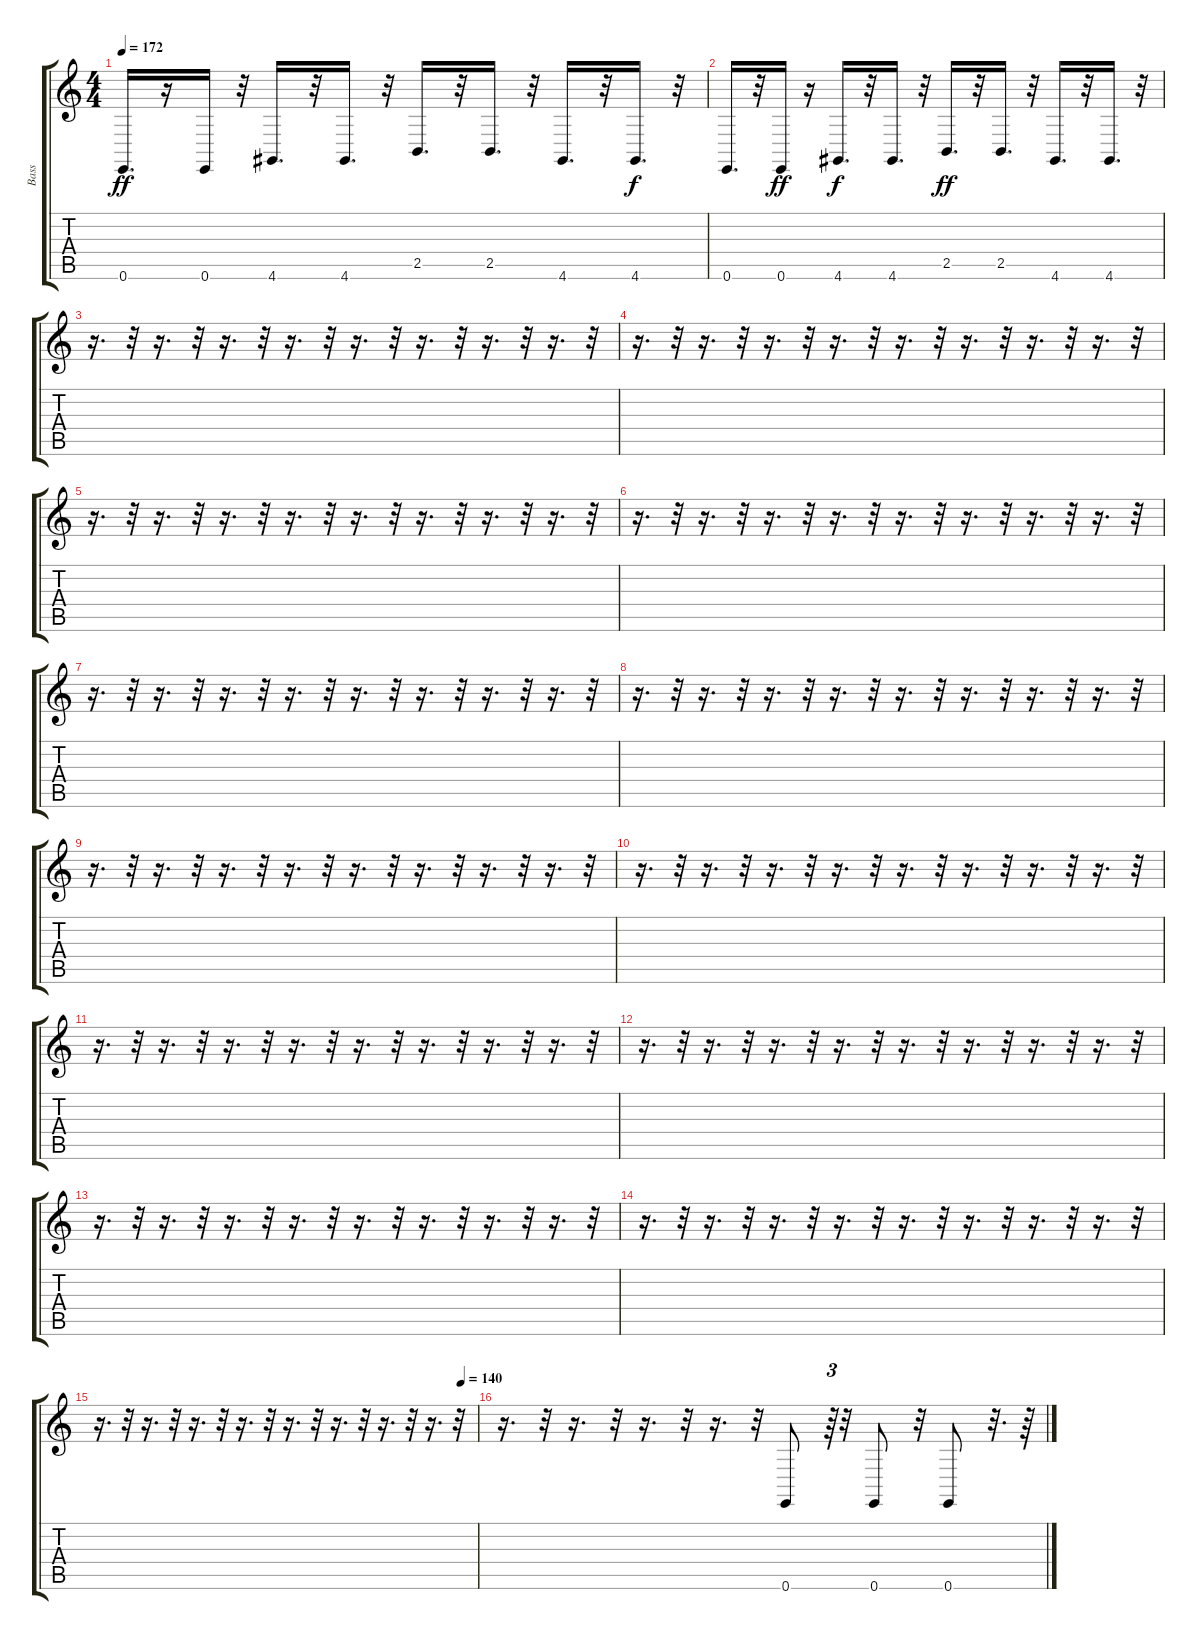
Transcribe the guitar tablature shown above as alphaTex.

\track ("Bass" "Bass") {instrument violin}
\staff {score tabs}
\tuning (E4 B3 G3 D3 A2 E2) {hide}
\ts (4 4)
\tempo 172
\clef g2
\ks c
0.6.16{d dy ff} r.16 0.6.16 r.32 4.6.16{d} r.32 4.6.16{d} r.32 2.5.16{d} r.32 2.5.16{d} r.32 4.6.16{d} r.32 4.6.16{d dy f} r.32 |
0.6.16{d} r.32 0.6.16{dy ff} r.16 4.6.16{d dy f} r.32 4.6.16{d} r.32 2.5.16{d dy ff} r.32 2.5.16{d} r.32 4.6.16{d} r.32 4.6.16{d} r.32 |
r.16{d} r.32 r.16{d} r.32 r.16{d} r.32 r.16{d} r.32 r.16{d} r.32 r.16{d} r.32 r.16{d} r.32 r.16{d} r.32 |
r.16{d} r.32 r.16{d} r.32 r.16{d} r.32 r.16{d} r.32 r.16{d} r.32 r.16{d} r.32 r.16{d} r.32 r.16{d} r.32 |
r.16{d} r.32 r.16{d} r.32 r.16{d} r.32 r.16{d} r.32 r.16{d} r.32 r.16{d} r.32 r.16{d} r.32 r.16{d} r.32 |
r.16{d} r.32 r.16{d} r.32 r.16{d} r.32 r.16{d} r.32 r.16{d} r.32 r.16{d} r.32 r.16{d} r.32 r.16{d} r.32 |
r.16{d} r.32 r.16{d} r.32 r.16{d} r.32 r.16{d} r.32 r.16{d} r.32 r.16{d} r.32 r.16{d} r.32 r.16{d} r.32 |
r.16{d} r.32 r.16{d} r.32 r.16{d} r.32 r.16{d} r.32 r.16{d} r.32 r.16{d} r.32 r.16{d} r.32 r.16{d} r.32 |
r.16{d} r.32 r.16{d} r.32 r.16{d} r.32 r.16{d} r.32 r.16{d} r.32 r.16{d} r.32 r.16{d} r.32 r.16{d} r.32 |
r.16{d} r.32 r.16{d} r.32 r.16{d} r.32 r.16{d} r.32 r.16{d} r.32 r.16{d} r.32 r.16{d} r.32 r.16{d} r.32 |
r.16{d} r.32 r.16{d} r.32 r.16{d} r.32 r.16{d} r.32 r.16{d} r.32 r.16{d} r.32 r.16{d} r.32 r.16{d} r.32 |
r.16{d} r.32 r.16{d} r.32 r.16{d} r.32 r.16{d} r.32 r.16{d} r.32 r.16{d} r.32 r.16{d} r.32 r.16{d} r.32 |
r.16{d} r.32 r.16{d} r.32 r.16{d} r.32 r.16{d} r.32 r.16{d} r.32 r.16{d} r.32 r.16{d} r.32 r.16{d} r.32 |
r.16{d} r.32 r.16{d} r.32 r.16{d} r.32 r.16{d} r.32 r.16{d} r.32 r.16{d} r.32 r.16{d} r.32 r.16{d} r.32 |
\tempo (140 0.9583333333333334)
r.16{d} r.32 r.16{d} r.32 r.16{d} r.32 r.16{d} r.32 r.16{d} r.32 r.16{d} r.32 r.16{d} r.32 r.16{d} r.32 |
r.16{d} r.32 r.16{d} r.32 r.16{d} r.32 r.16{d} r.32 0.6.8 r.64{tu (3 2)} r.32 0.6.8 r.32 0.6.8 r.32{d} r.64
